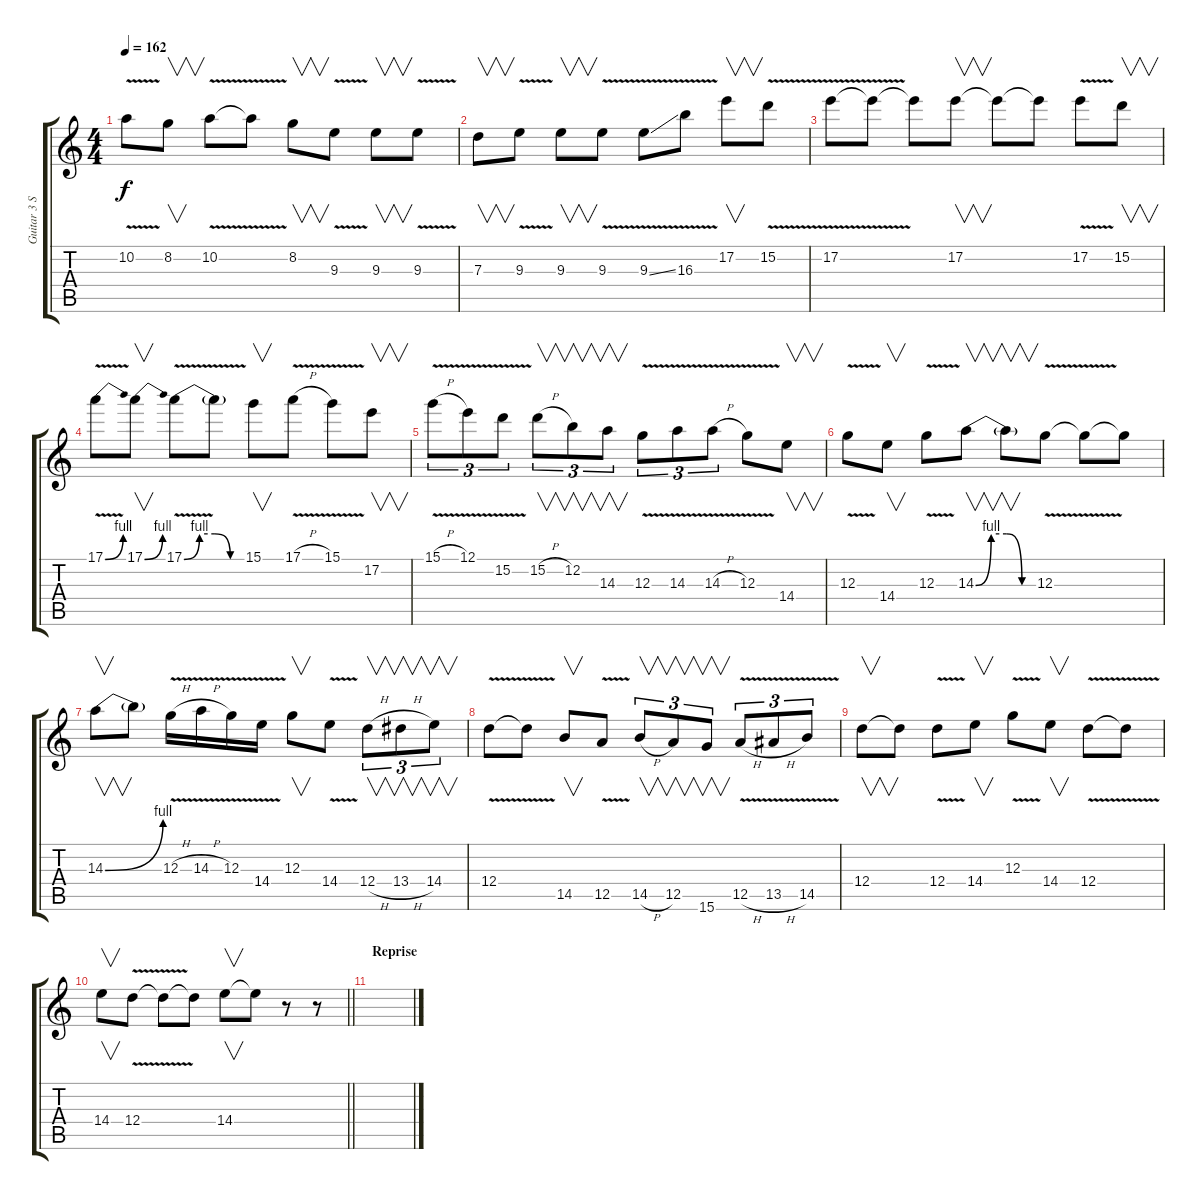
\track ("Guitar 3 Solo Overdub" "Guitar 3 S") {instrument distortionguitar}
\staff {score tabs}
\tuning (E4 B3 G3 D3 A2 E2) {hide}
\ts (4 4)
\tempo 162
\clef g2
\ks c
10.2{v t}.8{dy f} 8.2.8{v} 10.2{v}.8 10.2{t}.8 8.2.8{v} 9.3{v}.8 9.3.8{v} 9.3{v}.8 |
7.3.8{v} 9.3{v}.8 9.3.8{v} 9.3{v}.8 9.3{v ss}.8 16.3{v}.8 17.2.8{v} 15.2{v}.8 |
17.2{v}.8 17.2{t}.8 17.2{t}.8 17.2.8{v} 17.2{t}.8 17.2{t}.8 17.2{v}.8 15.2.8{v} |
17.1{be (bend 0 0 60 4) v}.8 17.1{be (bend 0 0 60 4)}.8{v} 17.1{be (custom 0 0 15 4 30 4 45 0 60 0) v}.8 17.1{t}.8 15.1.8{v} 17.1{v h}.8 15.1{v}.8 17.2.8{v} |
15.1{v h}.8{tu (3 2)} 12.1{v}.8{tu (3 2)} 15.2{v}.8{tu (3 2)} 15.2{h}.8{v tu (3 2)} 12.2.8{v tu (3 2)} 14.3.8{v tu (3 2)} 12.3{v}.8{tu (3 2)} 14.3{v}.8{tu (3 2)} 14.3{v h}.8{tu (3 2)} 12.3{v}.8 14.4.8{v} |
12.3{v}.8 14.4.8{v} 12.3{v}.8 14.3{be (custom 0 0 15 4 30 4 45 0 60 0)}.8{v} 14.3{t}.8{v} 12.3{v}.8 12.3{t}.8 12.3{t}.8 |
14.3{be (bend 0 0 60 4)}.8{v} 14.3{t}.8 12.3{v h}.16 14.3{v h}.16 12.3{v}.16 14.4{v}.16 12.3.8{v} 14.4{v}.8 12.4{h}.8{v tu (3 2)} 13.4{h}.8{v tu (3 2)} 14.4.8{v tu (3 2)} |
12.4{v}.8 12.4{t}.8 14.5.8{v} 12.5{v}.8 14.5{h}.8{v tu (3 2)} 12.5.8{v tu (3 2)} 15.6.8{v tu (3 2)} 12.5{v h}.8{tu (3 2)} 13.5{v h}.8{tu (3 2)} 14.5{v}.8{tu (3 2)} |
12.4.8{v} 12.4{t}.8 12.4{v}.8 14.4.8{v} 12.3{v}.8 14.4.8{v} 12.4{v}.8 12.4{t}.8 |
\barLineRight lightlight
14.4.8{v} 12.4{v}.8 12.4{t}.8 12.4{t}.8 14.4.8{v} 14.4{t}.8 r.8 r.8 |
\section ("" "Reprise")
